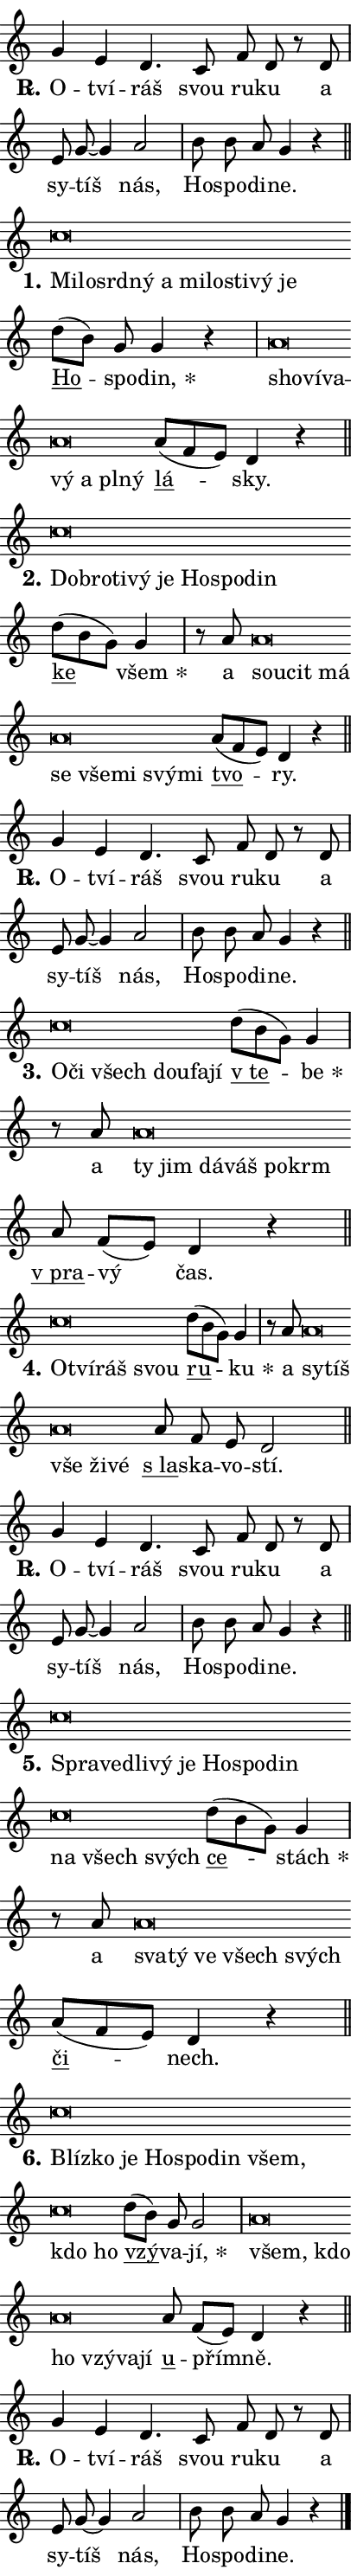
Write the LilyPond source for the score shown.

\version "2.24.0"
\header { tagline = "" }
\paper {
  indent = 0\cm
  top-margin = 0\cm
  right-margin = 0.13\cm % to fit lyric hyphens
  bottom-margin = 0\cm
  left-margin = 0\cm
  paper-width = 7\cm
  page-breaking = #ly:one-page-breaking
  system-system-spacing.basic-distance = #11
  score-system-spacing.basic-distance = #11
  ragged-last = ##f
}


%% Author: Thomas Morley
%% https://lists.gnu.org/archive/html/lilypond-user/2020-05/msg00002.html
#(define (line-position grob)
"Returns position of @var[grob} in current system:
   @code{'start}, if at first time-step
   @code{'end}, if at last time-step
   @code{'middle} otherwise
"
  (let* ((col (ly:item-get-column grob))
         (ln (ly:grob-object col 'left-neighbor))
         (rn (ly:grob-object col 'right-neighbor))
         (col-to-check-left (if (ly:grob? ln) ln col))
         (col-to-check-right (if (ly:grob? rn) rn col))
         (break-dir-left
           (and
             (ly:grob-property col-to-check-left 'non-musical #f)
             (ly:item-break-dir col-to-check-left)))
         (break-dir-right
           (and
             (ly:grob-property col-to-check-right 'non-musical #f)
             (ly:item-break-dir col-to-check-right))))
        (cond ((eqv? 1 break-dir-left) 'start)
              ((eqv? -1 break-dir-right) 'end)
              (else 'middle))))

#(define (tranparent-at-line-position vctor)
  (lambda (grob)
  "Relying on @code{line-position} select the relevant enry from @var{vctor}.
Used to determine transparency,"
    (case (line-position grob)
      ((end) (not (vector-ref vctor 0)))
      ((middle) (not (vector-ref vctor 1)))
      ((start) (not (vector-ref vctor 2))))))

noteHeadBreakVisibility =
#(define-music-function (break-visibility)(vector?)
"Makes @code{NoteHead}s transparent relying on @var{break-visibility}"
#{
  \override NoteHead.transparent =
    #(tranparent-at-line-position break-visibility)
#})

#(define delete-ledgers-for-transparent-note-heads
  (lambda (grob)
    "Reads whether a @code{NoteHead} is transparent.
If so this @code{NoteHead} is removed from @code{'note-heads} from
@var{grob}, which is supposed to be @code{LedgerLineSpanner}.
As a result ledgers are not printed for this @code{NoteHead}"
    (let* ((nhds-array (ly:grob-object grob 'note-heads))
           (nhds-list
             (if (ly:grob-array? nhds-array)
                 (ly:grob-array->list nhds-array)
                 '()))
           ;; Relies on the transparent-property being done before
           ;; Staff.LedgerLineSpanner.after-line-breaking is executed.
           ;; This is fragile ...
           (to-keep
             (remove
               (lambda (nhd)
                 (ly:grob-property nhd 'transparent #f))
               nhds-list)))
      ;; TODO find a better method to iterate over grob-arrays, similiar
      ;; to filter/remove etc for lists
      ;; For now rebuilt from scratch
      (set! (ly:grob-object grob 'note-heads)  '())
      (for-each
        (lambda (nhd)
          (ly:pointer-group-interface::add-grob grob 'note-heads nhd))
        to-keep))))

squashNotes = {
  \override NoteHead.X-extent = #'(-0.2 . 0.2)
  \override NoteHead.Y-extent = #'(-0.75 . 0)
  \override NoteHead.stencil =
    #(lambda (grob)
       (let ((pos (ly:grob-property grob 'staff-position)))
         (begin
           (if (< pos -7) (display "ERROR: Lower brevis then expected\n") (display "OK: Expected brevis position\n"))
           (if (<= pos -6) ly:text-interface::print ly:note-head::print))))
}
unSquashNotes = {
  \revert NoteHead.X-extent
  \revert NoteHead.Y-extent
  \revert NoteHead.stencil
}

hideNotes = \noteHeadBreakVisibility #begin-of-line-visible
unHideNotes = \noteHeadBreakVisibility #all-visible

% work-around for resetting accidentals
% https://lilypond.org/doc/v2.23/Documentation/notation/displaying-rhythms#unmetered-music
cadenzaMeasure = {
  \cadenzaOff
  \partial 1024 s1024
  \cadenzaOn
}

#(define-markup-command (accent layout props text) (markup?)
  "Underline accented syllable"
  (interpret-markup layout props
    #{\markup \override #'(offset . 4.3) \underline { #text }#}))

responsum = \markup \concat {
  "R" \hspace #-1.05 \path #0.1 #'((moveto 0 0.07) (lineto 0.9 0.8)) \hspace #0.05 "."
}

spaceSize = #0.6828661417322834 % exact space size for TeX Gyre Schola

\layout {
  \context {
    \Staff
    \remove "Time_signature_engraver"
    \override LedgerLineSpanner.after-line-breaking = #delete-ledgers-for-transparent-note-heads
  }
  \context {
    \Lyrics {
      \override LyricSpace.minimum-distance = \spaceSize
      \override LyricText.font-name = #"TeX Gyre Schola"
      \override LyricText.font-size = 1
      \override StanzaNumber.font-name = #"TeX Gyre Schola Bold"
      \override StanzaNumber.font-size = 1
    }
  }
  \context {
    \Score 
    \override NoteHead.text =
      #(lambda (grob) 
        (let ((pos (ly:grob-property grob 'staff-position)))
          #{\markup {
            \combine
              \halign #-0.55 \raise #(if (= pos -6) 0 0.5) \override #'(thickness . 2) \draw-line #'(3.2 . 0)
              \musicglyph "noteheads.sM1"
          }#}))
  }
}

% magnetic-lyrics.ily
%
%   written by
%     Jean Abou Samra <jean@abou-samra.fr>
%     Werner Lemberg <wl@gnu.org>
%
%   adapted by
%     Jiri Hon <jiri.hon@gmail.com>
%
% Version 2022-Apr-15

% https://www.mail-archive.com/lilypond-user@gnu.org/msg149350.html

#(define (Left_hyphen_pointer_engraver context)
   "Collect syllable-hyphen-syllable occurrences in lyrics and store
them in properties.  This engraver only looks to the left.  For
example, if the lyrics input is @code{foo -- bar}, it does the
following.

@itemize @bullet
@item
Set the @code{text} property of the @code{LyricHyphen} grob between
@q{foo} and @q{bar} to @code{foo}.

@item
Set the @code{left-hyphen} property of the @code{LyricText} grob with
text @q{foo} to the @code{LyricHyphen} grob between @q{foo} and
@q{bar}.
@end itemize

Use this auxiliary engraver in combination with the
@code{lyric-@/text::@/apply-@/magnetic-@/offset!} hook."
   (let ((hyphen #f)
         (text #f))
     (make-engraver
      (acknowledgers
       ((lyric-syllable-interface engraver grob source-engraver)
        (set! text grob)))
      (end-acknowledgers
       ((lyric-hyphen-interface engraver grob source-engraver)
        ;(when (not (grob::has-interface grob 'lyric-space-interface))
          (set! hyphen grob)));)
      ((stop-translation-timestep engraver)
       (when (and text hyphen)
         (ly:grob-set-object! text 'left-hyphen hyphen))
       (set! text #f)
       (set! hyphen #f)))))

#(define (lyric-text::apply-magnetic-offset! grob)
   "If the space between two syllables is less than the value in
property @code{LyricText@/.details@/.squash-threshold}, move the right
syllable to the left so that it gets concatenated with the left
syllable.

Use this function as a hook for
@code{LyricText@/.after-@/line-@/breaking} if the
@code{Left_@/hyphen_@/pointer_@/engraver} is active."
   (let ((hyphen (ly:grob-object grob 'left-hyphen #f)))
     (when hyphen
       (let ((left-text (ly:spanner-bound hyphen LEFT)))
         (when (grob::has-interface left-text 'lyric-syllable-interface)
           (let* ((common (ly:grob-common-refpoint grob left-text X))
                  (this-x-ext (ly:grob-extent grob common X))
                  (left-x-ext
                   (begin
                     ;; Trigger magnetism for left-text.
                     (ly:grob-property left-text 'after-line-breaking)
                     (ly:grob-extent left-text common X)))
                  ;; `delta` is the gap width between two syllables.
                  (delta (- (interval-start this-x-ext)
                            (interval-end left-x-ext)))
                  (details (ly:grob-property grob 'details))
                  (threshold (assoc-get 'squash-threshold details 0.2)))
             (when (< delta threshold)
               (let* (;; We have to manipulate the input text so that
                      ;; ligatures crossing syllable boundaries are not
                      ;; disabled.  For languages based on the Latin
                      ;; script this is essentially a beautification.
                      ;; However, for non-Western scripts it can be a
                      ;; necessity.
                      (lt (ly:grob-property left-text 'text))
                      (rt (ly:grob-property grob 'text))
                      (is-space (grob::has-interface hyphen 'lyric-space-interface))
                      (space (if is-space " " ""))
                      (extra-delta (if is-space spaceSize 0))
                      ;; Append new syllable.
                      (ltrt-space (if (and (string? lt) (string? rt))
                                (string-append lt space rt)
                                (make-concat-markup (list lt space rt))))
                      ;; Right-align `ltrt` to the right side.
                      (ltrt-space-markup (grob-interpret-markup
                               grob
                               (make-translate-markup
                                (cons (interval-length this-x-ext) 0)
                                (make-right-align-markup ltrt-space)))))
                 (begin
                   ;; Don't print `left-text`.
                   (ly:grob-set-property! left-text 'stencil #f)
                   ;; Set text and stencil (which holds all collected
                   ;; syllables so far) and shift it to the left.
                   (ly:grob-set-property! grob 'text ltrt-space)
                   (ly:grob-set-property! grob 'stencil ltrt-space-markup)
                   (ly:grob-translate-axis! grob (- (- delta extra-delta)) X))))))))))


#(define (lyric-hyphen::displace-bounds-first grob)
   ;; Make very sure this callback isn't triggered too early.
   (let ((left (ly:spanner-bound grob LEFT))
         (right (ly:spanner-bound grob RIGHT)))
     (ly:grob-property left 'after-line-breaking)
     (ly:grob-property right 'after-line-breaking)
     (ly:lyric-hyphen::print grob)))

squashThreshold = #0.4

\layout {
  \context {
    \Lyrics
    \consists #Left_hyphen_pointer_engraver
    \override LyricText.after-line-breaking =
      #lyric-text::apply-magnetic-offset!
    \override LyricHyphen.stencil = #lyric-hyphen::displace-bounds-first
    \override LyricText.details.squash-threshold = \squashThreshold
    \override LyricHyphen.minimum-distance = 0
    \override LyricHyphen.minimum-length = \squashThreshold
  }
}

squashText = \override LyricText.details.squash-threshold = 9999
unSquashText = \override LyricText.details.squash-threshold = \squashThreshold

leftText = \override LyricText.self-alignment-X = #LEFT
unLeftText = \revert LyricText.self-alignment-X

starOffset = #(lambda (grob) 
                (let ((x_offset (ly:self-alignment-interface::aligned-on-x-parent grob)))
                  (if (= x_offset 0) 0 (+ x_offset 1.2))))

star = #(define-music-function (syllable)(string?)
"Append star separator at the end of a syllable"
#{
  \once \override LyricText.X-offset = #starOffset
  \lyricmode { \markup {
    #syllable
    \override #'((font-name . "TeX Gyre Schola Bold")) \hspace #0.2 \lower #0.65 \larger "*"
  } }
#})

starAccent = #(define-music-function (syllable)(string?)
"Append star separator at the end of a syllable and make accent"
#{
  \once \override LyricText.X-offset = #starOffset
  \lyricmode { \markup {
    \accent #syllable
    \override #'((font-name . "TeX Gyre Schola Bold")) \hspace #0.2 \lower #0.65 \larger "*"
  } }
#})

breath = #(define-music-function (syllable)(string?)
"Append breathing indicator at the end of a syllable"
#{
  \lyricmode { \markup { #syllable "+" } }
#})

optionalBreath = #(define-music-function (syllable)(string?)
"Append optional breathing indicator at the end of a syllable"
#{
  \lyricmode { \markup { #syllable "(+)" } }
#})


\score {
    <<
        \new Voice = "melody" { \cadenzaOn \key c \major \relative { g'4 e d4. c8 f d r d \cadenzaMeasure \bar "|" e g~ g4 a2 \cadenzaMeasure \bar "|" b8 b a g4 r \cadenzaMeasure \bar "||" \break } }
        \new Lyrics \lyricsto "melody" { \lyricmode { \set stanza = \responsum
O -- tví -- ráš svou ru -- ku a sy -- tíš nás, Ho -- spo -- di -- ne. } }
    >>
    \layout {}
}

\score {
    <<
        \new Voice = "melody" { \cadenzaOn \key c \major \relative { \squashNotes c''\breve*1/16 \hideNotes \breve*1/16 \bar "" \breve*1/16 \bar "" \breve*1/16 \bar "" \breve*1/16 \bar "" \breve*1/16 \bar "" \breve*1/16 \bar "" \breve*1/16 \bar "" \breve*1/16 \breve*1/16 \bar "" \unHideNotes \unSquashNotes \bar "" d8[( b)] g g4 r \cadenzaMeasure \bar "|" \squashNotes a\breve*1/16 \hideNotes \breve*1/16 \bar "" \breve*1/16 \bar "" \breve*1/16 \bar "" \breve*1/16 \bar "" \breve*1/16 \breve*1/16 \bar "" \unHideNotes \unSquashNotes \bar "" a8[( f e)] d4 r \cadenzaMeasure \bar "||" \break } }
        \new Lyrics \lyricsto "melody" { \lyricmode { \set stanza = "1."
\leftText Mi -- \squashText lo -- srd -- ný a mi -- lo -- sti -- vý je \unLeftText \unSquashText \markup \accent Ho -- spo -- \star din, \leftText sho -- \squashText ví -- va -- vý a pl -- ný \unLeftText \unSquashText \markup \accent lá -- sky. } }
    >>
    \layout {}
}

\score {
    <<
        \new Voice = "melody" { \cadenzaOn \key c \major \relative { \squashNotes c''\breve*1/16 \hideNotes \breve*1/16 \bar "" \breve*1/16 \bar "" \breve*1/16 \bar "" \breve*1/16 \bar "" \breve*1/16 \bar "" \breve*1/16 \breve*1/16 \bar "" \unHideNotes \unSquashNotes \bar "" d8[( b g)] g4 \cadenzaMeasure \bar "|" r8 a8 \squashNotes a\breve*1/16 \hideNotes \breve*1/16 \bar "" \breve*1/16 \bar "" \breve*1/16 \bar "" \breve*1/16 \bar "" \breve*1/16 \bar "" \breve*1/16 \breve*1/16 \bar "" \unHideNotes \unSquashNotes \bar "" a8[( f e)] d4 r \cadenzaMeasure \bar "||" \break } }
        \new Lyrics \lyricsto "melody" { \lyricmode { \set stanza = "2."
\leftText Dob -- \squashText ro -- ti -- vý je Ho -- spo -- din \unLeftText \unSquashText \markup \accent ke \star všem a \leftText sou -- \squashText cit má se vše -- mi svý -- mi \unLeftText \unSquashText \markup \accent tvo -- ry. } }
    >>
    \layout {}
}

\score {
    <<
        \new Voice = "melody" { \cadenzaOn \key c \major \relative { g'4 e d4. c8 f d r d \cadenzaMeasure \bar "|" e g~ g4 a2 \cadenzaMeasure \bar "|" b8 b a g4 r \cadenzaMeasure \bar "||" \break } }
        \new Lyrics \lyricsto "melody" { \lyricmode { \set stanza = \responsum
O -- tví -- ráš svou ru -- ku a sy -- tíš nás, Ho -- spo -- di -- ne. } }
    >>
    \layout {}
}

\score {
    <<
        \new Voice = "melody" { \cadenzaOn \key c \major \relative { \squashNotes c''\breve*1/16 \hideNotes \breve*1/16 \bar "" \breve*1/16 \bar "" \breve*1/16 \bar "" \breve*1/16 \breve*1/16 \bar "" \unHideNotes \unSquashNotes \bar "" d8[( b g)] g4 \cadenzaMeasure \bar "|" r8 a8 \squashNotes a\breve*1/16 \hideNotes \breve*1/16 \bar "" \breve*1/16 \bar "" \breve*1/16 \bar "" \breve*1/16 \breve*1/16 \bar "" \unHideNotes \unSquashNotes \bar "" a8 f[( e)] d4 r \cadenzaMeasure \bar "||" \break } }
        \new Lyrics \lyricsto "melody" { \lyricmode { \set stanza = "3."
\leftText O -- \squashText či všech dou -- fa -- jí \unLeftText \unSquashText \markup \accent "v te" -- \star be a \leftText ty \squashText jim dá -- váš po -- krm \unLeftText \unSquashText \markup \accent "v pra" -- vý čas. } }
    >>
    \layout {}
}

\score {
    <<
        \new Voice = "melody" { \cadenzaOn \key c \major \relative { \squashNotes c''\breve*1/16 \hideNotes \breve*1/16 \bar "" \breve*1/16 \breve*1/16 \bar "" \unHideNotes \unSquashNotes \bar "" d8[( b g)] g4 \cadenzaMeasure \bar "|" r8 a8 \squashNotes a\breve*1/16 \hideNotes \breve*1/16 \bar "" \breve*1/16 \bar "" \breve*1/16 \breve*1/16 \bar "" \unHideNotes \unSquashNotes \bar "" a8 f e d2 \cadenzaMeasure \bar "||" \break } }
        \new Lyrics \lyricsto "melody" { \lyricmode { \set stanza = "4."
\leftText O -- \squashText tví -- ráš svou \unLeftText \unSquashText \markup \accent ru -- \star ku a \leftText sy -- \squashText tíš vše ži -- vé \unLeftText \unSquashText \markup \accent "s la" -- ska -- vo -- stí. } }
    >>
    \layout {}
}

\score {
    <<
        \new Voice = "melody" { \cadenzaOn \key c \major \relative { g'4 e d4. c8 f d r d \cadenzaMeasure \bar "|" e g~ g4 a2 \cadenzaMeasure \bar "|" b8 b a g4 r \cadenzaMeasure \bar "||" \break } }
        \new Lyrics \lyricsto "melody" { \lyricmode { \set stanza = \responsum
O -- tví -- ráš svou ru -- ku a sy -- tíš nás, Ho -- spo -- di -- ne. } }
    >>
    \layout {}
}

\score {
    <<
        \new Voice = "melody" { \cadenzaOn \key c \major \relative { \squashNotes c''\breve*1/16 \hideNotes \breve*1/16 \bar "" \breve*1/16 \bar "" \breve*1/16 \bar "" \breve*1/16 \bar "" \breve*1/16 \bar "" \breve*1/16 \bar "" \breve*1/16 \bar "" \breve*1/16 \bar "" \breve*1/16 \breve*1/16 \bar "" \unHideNotes \unSquashNotes \bar "" d8[( b g)] g4 \cadenzaMeasure \bar "|" r8 a8 \squashNotes a\breve*1/16 \hideNotes \breve*1/16 \bar "" \breve*1/16 \bar "" \breve*1/16 \breve*1/16 \bar "" \unHideNotes \unSquashNotes \bar "" a8[( f e)] d4 r \cadenzaMeasure \bar "||" \break } }
        \new Lyrics \lyricsto "melody" { \lyricmode { \set stanza = "5."
\leftText Spra -- \squashText ve -- dli -- vý je Ho -- spo -- din na všech svých \unLeftText \unSquashText \markup \accent ce -- \star stách a \leftText sva -- \squashText tý ve všech svých \unLeftText \unSquashText \markup \accent či -- nech. } }
    >>
    \layout {}
}

\score {
    <<
        \new Voice = "melody" { \cadenzaOn \key c \major \relative { \squashNotes c''\breve*1/16 \hideNotes \breve*1/16 \bar "" \breve*1/16 \bar "" \breve*1/16 \bar "" \breve*1/16 \bar "" \breve*1/16 \bar "" \breve*1/16 \bar "" \breve*1/16 \breve*1/16 \bar "" \unHideNotes \unSquashNotes \bar "" d8[( b)] g g2 \cadenzaMeasure \bar "|" \squashNotes a\breve*1/16 \hideNotes \breve*1/16 \bar "" \breve*1/16 \bar "" \breve*1/16 \bar "" \breve*1/16 \breve*1/16 \bar "" \unHideNotes \unSquashNotes \bar "" a8 f[( e)] d4 r \cadenzaMeasure \bar "||" \break } }
        \new Lyrics \lyricsto "melody" { \lyricmode { \set stanza = "6."
\leftText Blíz -- \squashText ko je Ho -- spo -- din všem, kdo ho \unLeftText \unSquashText \markup \accent vzý -- va -- \star jí, \leftText všem, \squashText kdo ho vzý -- va -- jí \unLeftText \unSquashText \markup \accent u -- přím -- ně. } }
    >>
    \layout {}
}

\score {
    <<
        \new Voice = "melody" { \cadenzaOn \key c \major \relative { g'4 e d4. c8 f d r d \cadenzaMeasure \bar "|" e g~ g4 a2 \cadenzaMeasure \bar "|" b8 b a g4 r \cadenzaMeasure \bar "||" \break } \bar "|." }
        \new Lyrics \lyricsto "melody" { \lyricmode { \set stanza = \responsum
O -- tví -- ráš svou ru -- ku a sy -- tíš nás, Ho -- spo -- di -- ne. } }
    >>
    \layout {}
}
